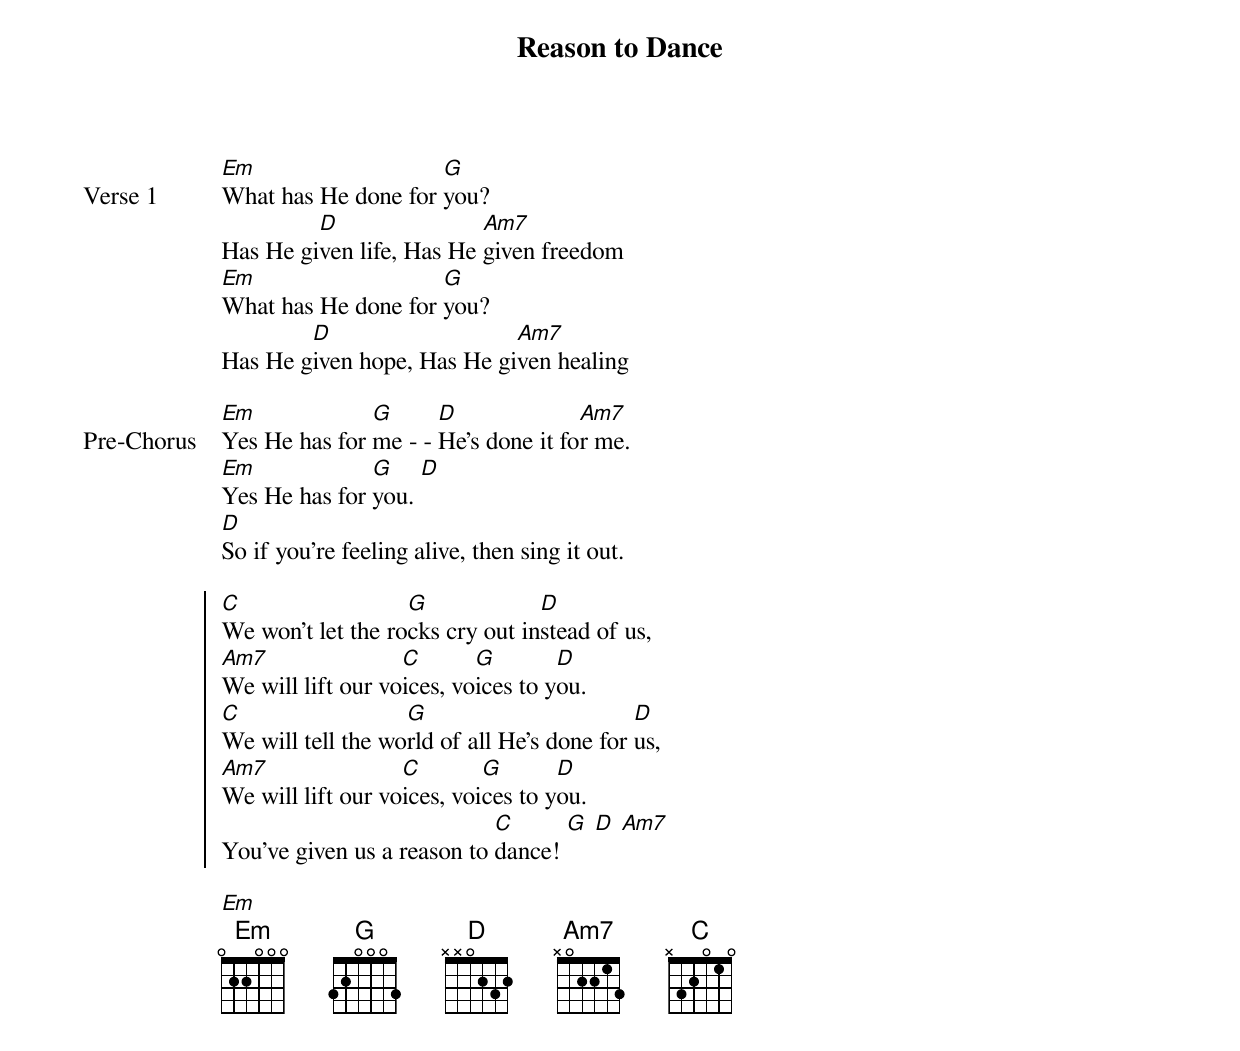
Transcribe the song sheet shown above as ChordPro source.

{title: Reason to Dance}
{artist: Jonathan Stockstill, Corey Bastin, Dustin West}
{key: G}

{start_of_verse: Verse 1}
[Em]What has He done for [G]you?
Has He gi[D]ven life, Has He [Am7]given freedom
[Em]What has He done for [G]you?
Has He g[D]iven hope, Has He gi[Am7]ven healing
{end_of_verse}

{start_of_bridge: Pre-Chorus}
[Em]Yes He has for [G]me - - [D]He's done it fo[Am7]r me.
[Em]Yes He has for [G]you. [D]
[D]So if you're feeling alive, then sing it out.
{end_of_bridge}

{start_of_chorus}
[C]We won't let the ro[G]cks cry out in[D]stead of us,
[Am7]We will lift our vo[C]ices, vo[G]ices to y[D]ou.
[C]We will tell the wo[G]rld of all He’s done for [D]us,
[Am7]We will lift our vo[C]ices, voi[G]ces to y[D]ou.
You've given us a reason to [C]dance! [G] [D] [Am7]
{end_of_chorus}

{start_of_bridge}
[Em]
{end_of_bridge}
